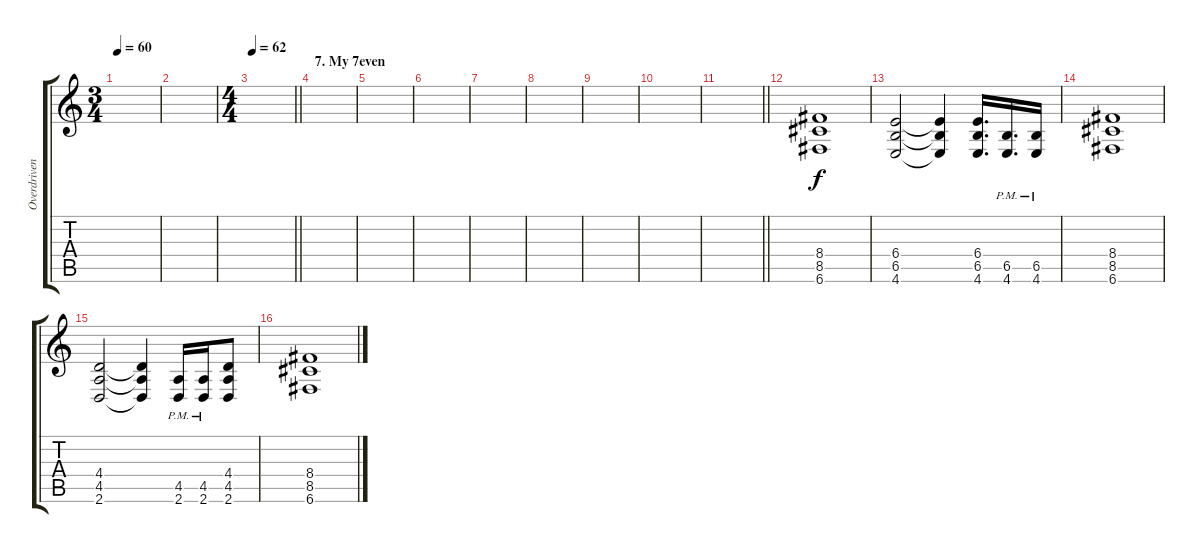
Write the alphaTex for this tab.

\track ("Overdriven Guitar 1" "Overdriven") {instrument overdrivenguitar}
\staff {score tabs}
\tuning (C4 G3 Eb3 Bb2 F2 C2) {hide}
\ts (3 4)
\tempo 60
\clef g2
\ks c
|
|
\ts (4 4)
\tempo 62
\barLineRight lightlight
|
\section ("" "7. My 7even")
|
|
|
|
|
|
|
\barLineRight lightlight
|
(8.4 8.5 6.6).1{dy f} |
(6.4 6.5 4.6).2 (6.4{t} 6.5{t} 4.6{t}).4 (6.4 6.5 4.6).16{d} (6.5{pm} 4.6{pm}).16{d} (6.5{pm} 4.6{pm}).16 |
(8.4 8.5 6.6).1 |
(4.4 4.5 2.6).2 (4.4{t} 4.5{t} 2.6{t}).4 (4.5{pm} 2.6{pm}).16 (4.5{pm} 2.6{pm}).16 (4.4 4.5 2.6).8 |
(8.4 8.5 6.6).1
